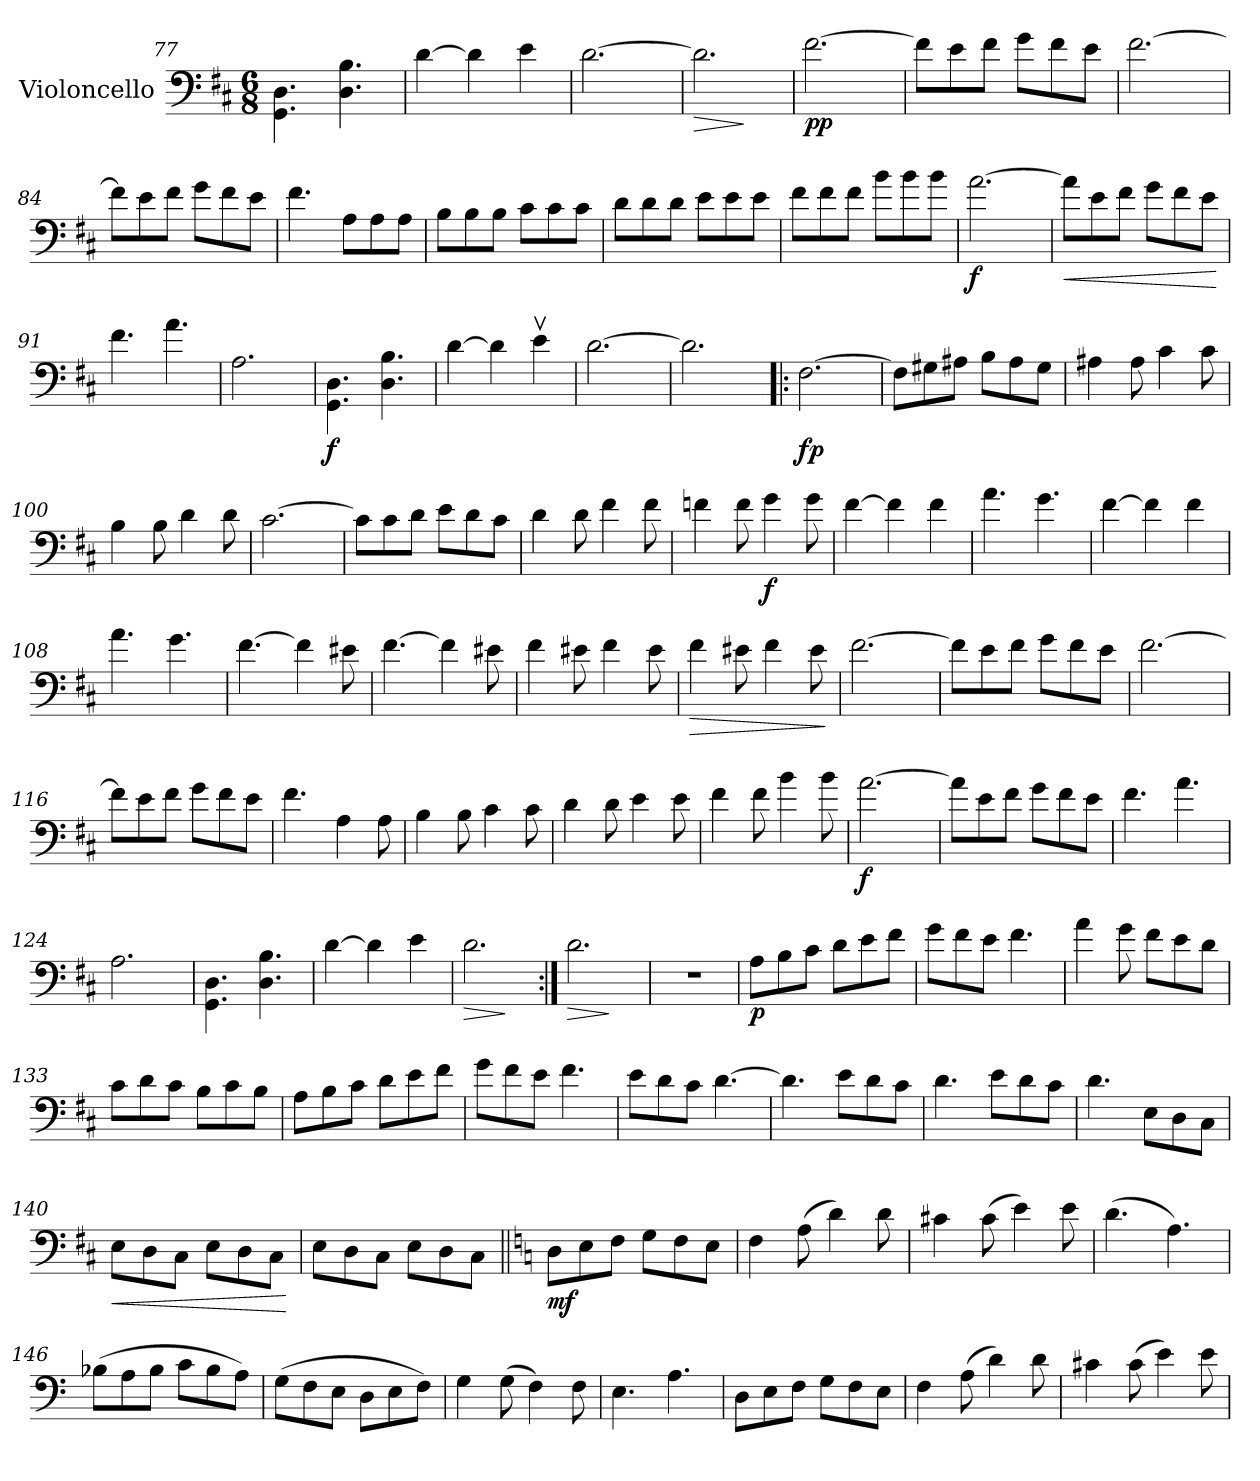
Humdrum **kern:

**kern	**dynam
*part1	*part1
*staff1	*staff1
*I"Violoncello	*
*I'Vc.	*
*clefF4	*
*k[f#c#]	*
*M6/8	*
=77	=77
4.GG\ 4.D\	.
4.D\ 4.B\	.
=78	=78
[4d\	.
4d\]	.
4e\	.
=79	=79
[2.d\	.
=80	=80
!	!LO:HP:b
2.d\]	>
.	]
=81	=81
!	!LO:DY:b
[2.f#\	pp
=82	=82
8f#\L]	.
8e\	.
8f#\J	.
8g\L	.
8f#\	.
8e\J	.
=83	=83
[2.f#\	.
=84	=84
8f#\L]	.
8e\	.
8f#\J	.
8g\L	.
8f#\	.
8e\J	.
!!LO:LB:g=z
=85	=85
4.f#\	.
8A\L	.
8A\	.
8A\J	.
=86	=86
8B\L	.
8B\	.
8B\J	.
8c#\L	.
8c#\	.
8c#\J	.
=87	=87
8d\L	.
8d\	.
8d\J	.
8e\L	.
8e\	.
8e\J	.
=88	=88
8f#\L	.
8f#\	.
8f#\J	.
8b\L	.
8b\	.
8b\J	.
=89	=89
!	!LO:DY:b
[2.a\	f
=90	=90
!	!LO:HP:b
8a\L]	<
8e\	.
8f#\J	.
8g\L	.
8f#\	.
8e\J	.
.	[
!!LO:LB:g=z
=91	=91
4.f#\	.
4.a\	.
=92	=92
2.A\	.
=93	=93
!	!LO:DY:b
4.GG\ 4.D\	f
4.D\ 4.B\	.
=94	=94
[4d\	.
4d\]	.
4ev\	.
=95	=95
[2.d\	.
=96	=96
2.d\]	.
=97!|:	=97!|:
!	!LO:DY:b
[2.F#\	fp
=98	=98
8F#\L]	.
8G#X\	.
8A#X\J	.
8B\L	.
8A#\	.
8G#\J	.
=99	=99
4A#X\	.
8A#\	.
4c#\	.
8c#\	.
=100	=100
4B\	.
8B\	.
4d\	.
8d\	.
!!LO:LB:g=z
=101	=101
[2.c#\	.
=102	=102
8c#\L]	.
8c#\	.
8d\J	.
8e\L	.
8d\	.
8c#\J	.
=103	=103
4d\	.
8d\	.
4f#\	.
8f#\	.
=104	=104
4fn\	.
8f\	.
!	!LO:DY:b
4g\	f
8g\	.
=105	=105
[4f#\	.
4f#\]	.
4f#\	.
=106	=106
4.a\	.
4.g\	.
=107	=107
[4f#\	.
4f#\]	.
4f#\	.
=108	=108
4.a\	.
4.g\	.
!!LO:LB:g=z
=109	=109
[4.f#\	.
4f#\]	.
8e#X\	.
=110	=110
[4.f#\	.
4f#\]	.
8e#X\	.
=111	=111
4f#\	.
8e#X\	.
4f#\	.
8e#\	.
=112	=112
!	!LO:HP:b
4f#\	>
8e#X\	.
4f#\	.
8e#\	.
.	]
=113	=113
[2.f#\	.
=114	=114
8f#\L]	.
8e\	.
8f#\J	.
8g\L	.
8f#\	.
8e\J	.
=115	=115
[2.f#\	.
!!LO:LB:g=z
=116	=116
8f#\L]	.
8e\	.
8f#\J	.
8g\L	.
8f#\	.
8e\J	.
=117	=117
4.f#\	.
4A\	.
8A\	.
=118	=118
4B\	.
8B\	.
4c#\	.
8c#\	.
=119	=119
4d\	.
8d\	.
4e\	.
8e\	.
=120	=120
4f#\	.
8f#\	.
4b\	.
8b\	.
=121	=121
!	!LO:DY:b
[2.a\	f
=122	=122
8a\L]	.
8e\	.
8f#\J	.
8g\L	.
8f#\	.
8e\J	.
!!LO:LB:g=z
=123	=123
4.f#\	.
4.a\	.
=124	=124
2.A\	.
=125	=125
4.GG\ 4.D\	.
4.D\ 4.B\	.
=126	=126
[4d\	.
4d\]	.
4e\	.
=127	=127
!	!LO:HP:b
2.d\	>
.	]
=128:|!	=128:|!
!	!LO:HP:b
2.d\	>
.	]
=129	=129
2.r	.
=130	=130
!	!LO:DY:b
8A\L	p
8B\	.
8c#\J	.
8d\L	.
8e\	.
8f#\J	.
=131	=131
8g\L	.
8f#\	.
8e\J	.
4.f#\	.
!!LO:LB:g=z
=132	=132
4a\	.
8g\	.
8f#\L	.
8e\	.
8d\J	.
=133	=133
8c#\L	.
8d\	.
8c#\J	.
8B\L	.
8c#\	.
8B\J	.
=134	=134
8A\L	.
8B\	.
8c#\J	.
8d\L	.
8e\	.
8f#\J	.
=135	=135
8g\L	.
8f#\	.
8e\J	.
4.f#\	.
=136	=136
8e\L	.
8d\	.
8c#\J	.
[4.d\	.
=137	=137
4.d\]	.
8e\L	.
8d\	.
8c#\J	.
!!LO:PB:g=z
=138	=138
4.d\	.
8e\L	.
8d\	.
8c#\J	.
=139	=139
4.d\	.
8E\L	.
8D\	.
8C#\J	.
=140	=140
!	!LO:HP:b
8E\L	<
8D\	.
8C#\J	.
8E\L	.
8D\	.
8C#\J	.
.	[
=141	=141
8E\L	.
8D\	.
8C#\J	.
8E\L	.
8D\	.
8C#\J	.
=142||	=142||
*k[]	*
!	!LO:DY:b
8D\L	mf
8E\	.
8F\J	.
8G\L	.
8F\	.
8E\J	.
=143	=143
4F\	.
(8A\	.
4d\)	.
8d\	.
=144	=144
4c#X\	.
(8c#\	.
4e\)	.
8e\	.
!!LO:LB:g=z
=145	=145
(4.d\	.
4.A\)	.
=146	=146
(8B-X\L	.
8A\	.
8B-\J	.
8c\L	.
8B-\	.
8A\J)	.
=147	=147
(8G\L	.
8F\	.
8E\J	.
8D\L	.
8E\	.
8F\J)	.
=148	=148
4G\	.
(8G\	.
4F\)	.
8F\	.
=149	=149
4.E\	.
4.A\	.
=150	=150
8D\L	.
8E\	.
8F\J	.
8G\L	.
8F\	.
8E\J	.
=151	=151
4F\	.
(8A\	.
4d\)	.
8d\	.
=152	=152
4c#X\	.
(8c#\	.
4e\)	.
8e\	.
=	=
*-	*-
